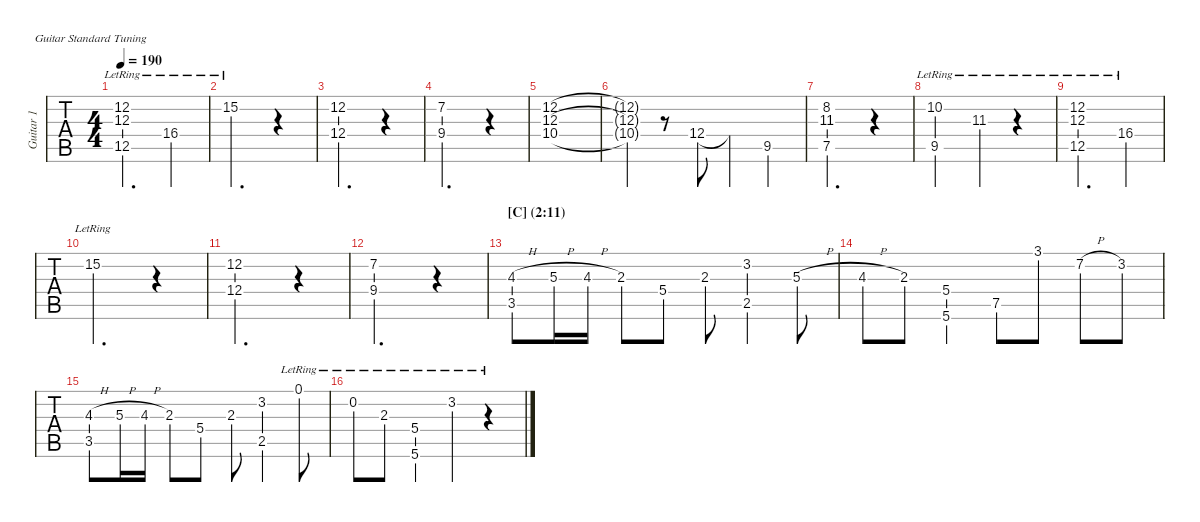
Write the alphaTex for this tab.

\defaultSystemsLayout 4
\hideDynamics
\bracketExtendMode nobrackets
\multiTrackTrackNamePolicy allsystems
\firstSystemTrackNameMode fullname
\otherSystemsTrackNameMode fullname
\otherSystemsTrackNameOrientation horizontal
\track ("Guitar 1" "Guitar 1") {instrument overdrivenguitar}
\staff {tabs}
\tuning (E4 B3 G3 D3 A2 E2)
\ts (4 4)
\scale
1.00617
\tempo 190
\accidentals auto
\clef g2
\ottava regular
\simile none
\ks c
(12.5{lr} 12.2{lr} 12.3{lr}).2{d dy mf} 16.4{lr acc #}.4 |
\scale
0.986797 15.2{lr}.2{d} r.4 |
\scale
1.00352 (12.4 12.2).2{d} r.4 |
\scale
1.00352 (9.4 7.2{acc #}).2{d} r.4 |
\scale
1.01007 (12.3 12.2 10.4).1 |
\scale
0.993398 (12.3{t} 12.2{t} 10.4{t}).4 r.8 12.4.8 12.4{t}.4 9.5{acc #}.4 |
\scale
0.996533 (7.5 11.3{acc #} 8.2).2{d} r.4 |
\scale
1.00214 (9.5{lr acc #} 10.2{lr}).2 11.3{lr acc #}.4 r.4 |
\scale
1.00581 (12.5{lr} 12.2{lr} 12.3{lr}).2{d} 16.4{lr acc #}.4 |
\scale
0.992054 15.2{lr}.2{d} r.4 |
\scale
0.99637 (12.4 12.2).2{d} r.4 |
\scale
1.00363 (9.4 7.2{acc #}).2{d} r.4 |
\section ("C" "(2:11)")
\scale
1.00199 (3.5 4.3{h}).8{instrument acousticguitarsteel} 5.3{h}.16 4.3{h}.16 2.3.8 5.4.8 2.3.8 (3.2 2.5).4 5.3{h}.8 |
\scale
0.999335 4.3{h}.8 2.3.8 (5.6 5.4).4 7.5.8 3.1.8 7.2{h acc #}.8 3.2.8 |
\scale
1.00352 (3.5 4.3{h}).8 5.3{h}.16 4.3{h}.16 2.3.8 5.4.8 2.3.8 (3.2 2.5).4 0.1{lr}.8 |
\scale
0.995156 0.2{lr}.8 2.3{lr}.8 (5.6{lr} 5.4{lr}).4 3.2{lr}.4 r.4
